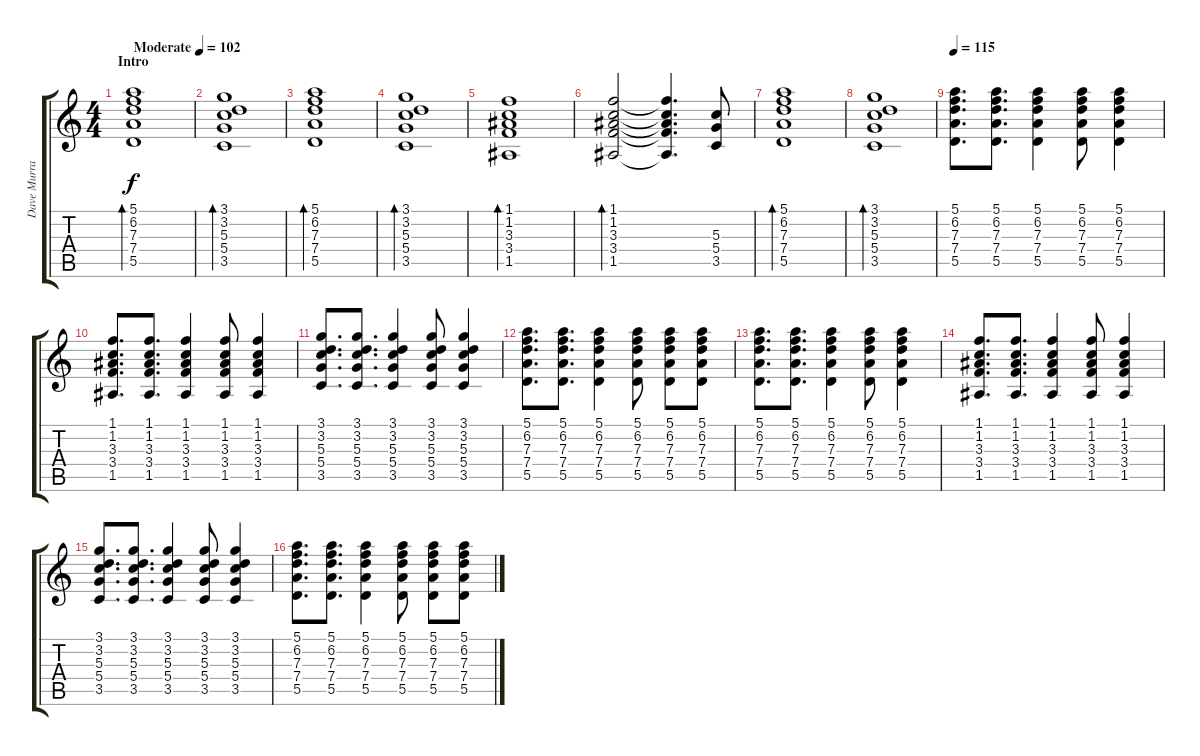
\track ("Dave Murray" "Dave Murra") {instrument overdrivenguitar}
\staff {score tabs}
\tuning (E4 B3 G3 D3 A2 E2) {hide}
\ts (4 4)
\section ("" "Intro")
\tempo (102 "Moderate")
\clef g2
\ks c
(5.1 6.2 7.3 7.4 5.5).1{bd 240 dy f instrument electricguitarclean} |
(3.1 3.2 5.3 5.4 3.5).1{bd 240} |
(5.1 6.2 7.3 7.4 5.5).1{bd 240} |
(3.1 3.2 5.3 5.4 3.5).1{bd 240} |
(1.1 1.2 3.3 3.4 1.5).1{bd 240} |
(1.1 1.2 3.3 3.4 1.5).2{bd 240} (1.1{t} 1.2{t} 3.3{t} 3.4{t} 1.5{t}).4{d} (5.3 5.4 3.5).8 |
(5.1 6.2 7.3 7.4 5.5).1{bd 240} |
(3.1 3.2 5.3 5.4 3.5).1{bd 240} |
\tempo 115
(5.1 6.2 7.3 7.4 5.5).8{d} (5.1 6.2 7.3 7.4 5.5).8{d} (5.1 6.2 7.3 7.4 5.5).4 (5.1 6.2 7.3 7.4 5.5).8 (5.1 6.2 7.3 7.4 5.5).4 |
(1.1 1.2 3.3 3.4 1.5).8{d} (1.1 1.2 3.3 3.4 1.5).8{d} (1.1 1.2 3.3 3.4 1.5).4 (1.1 1.2 3.3 3.4 1.5).8 (1.1 1.2 3.3 3.4 1.5).4 |
(3.1 3.2 5.3 5.4 3.5).8{d} (3.1 3.2 5.3 5.4 3.5).8{d} (3.1 3.2 5.3 5.4 3.5).4 (3.1 3.2 5.3 5.4 3.5).8 (3.1 3.2 5.3 5.4 3.5).4 |
(5.1 6.2 7.3 7.4 5.5).8{d} (5.1 6.2 7.3 7.4 5.5).8{d} (5.1 6.2 7.3 7.4 5.5).4 (5.1 6.2 7.3 7.4 5.5).8 (5.1 6.2 7.3 7.4 5.5).8 (5.1 6.2 7.3 7.4 5.5).8 |
(5.1 6.2 7.3 7.4 5.5).8{d} (5.1 6.2 7.3 7.4 5.5).8{d} (5.1 6.2 7.3 7.4 5.5).4 (5.1 6.2 7.3 7.4 5.5).8 (5.1 6.2 7.3 7.4 5.5).4 |
(1.1 1.2 3.3 3.4 1.5).8{d} (1.1 1.2 3.3 3.4 1.5).8{d} (1.1 1.2 3.3 3.4 1.5).4 (1.1 1.2 3.3 3.4 1.5).8 (1.1 1.2 3.3 3.4 1.5).4 |
(3.1 3.2 5.3 5.4 3.5).8{d} (3.1 3.2 5.3 5.4 3.5).8{d} (3.1 3.2 5.3 5.4 3.5).4 (3.1 3.2 5.3 5.4 3.5).8 (3.1 3.2 5.3 5.4 3.5).4 |
(5.1 6.2 7.3 7.4 5.5).8{d} (5.1 6.2 7.3 7.4 5.5).8{d} (5.1 6.2 7.3 7.4 5.5).4 (5.1 6.2 7.3 7.4 5.5).8 (5.1 6.2 7.3 7.4 5.5).8 (5.1 6.2 7.3 7.4 5.5).8
